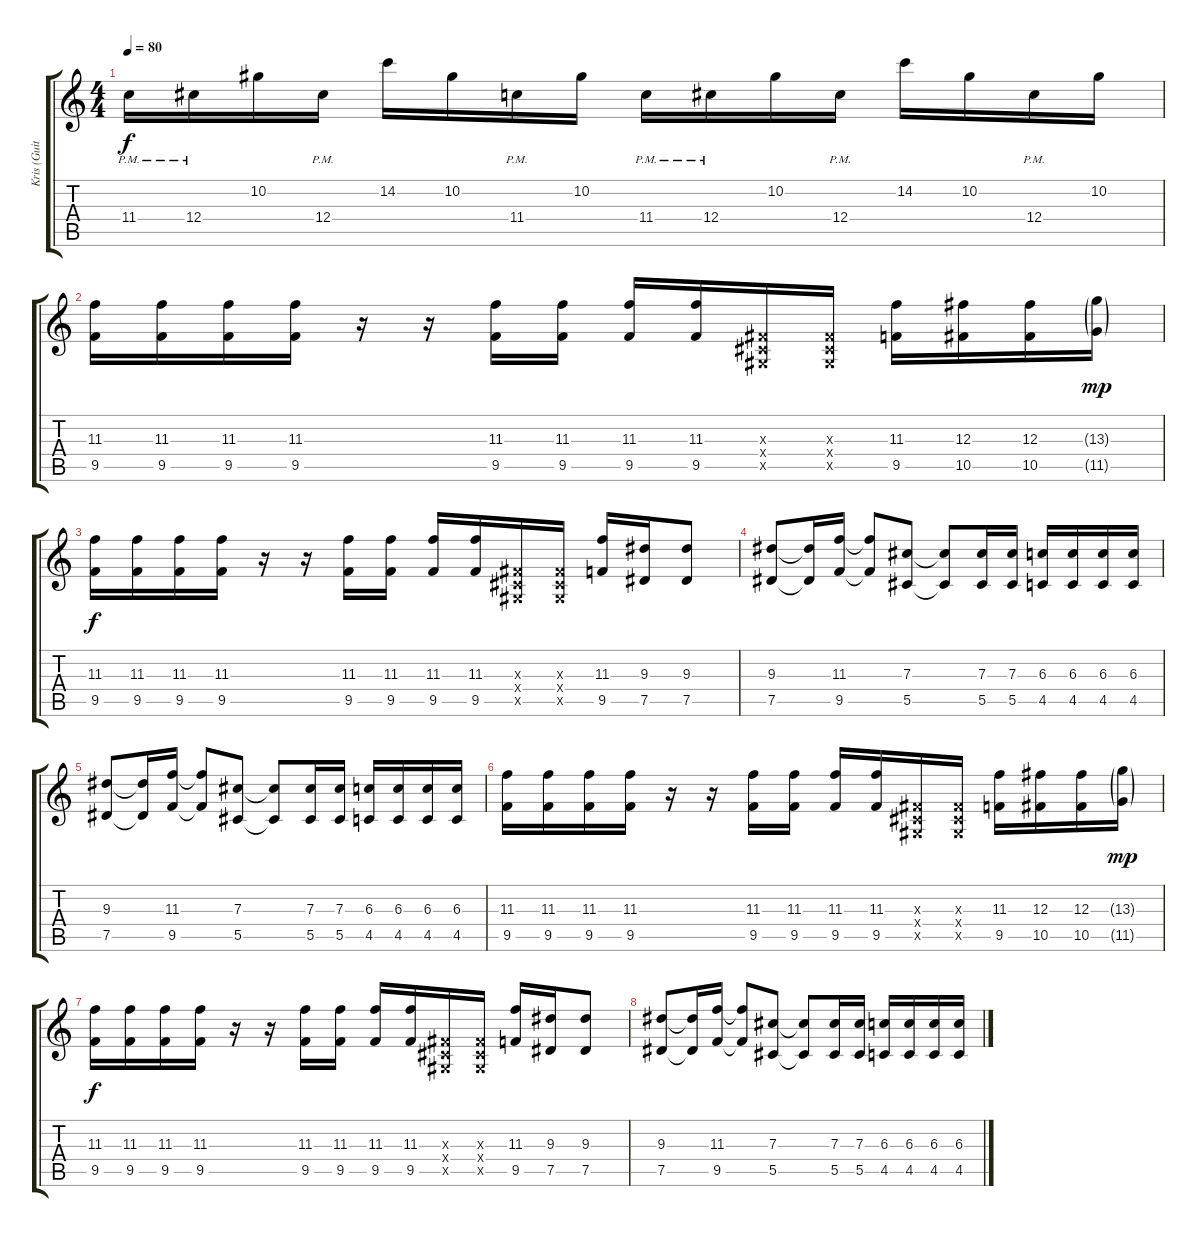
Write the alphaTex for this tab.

\track ("Kris (Guitar 2)" "Kris (Guit") {instrument distortionguitar}
\staff {score tabs}
\tuning (Eb4 Bb3 Gb3 Db3 Ab2 Db2) {hide}
\ts (4 4)
\tempo 80
\clef g2
\ks c
11.4{pm}.16{dy f} 12.4{pm}.16 10.2.16 12.4{pm}.16 14.2.16 10.2.16 11.4{pm}.16 10.2.16 11.4{pm}.16 12.4{pm}.16 10.2.16 12.4{pm}.16 14.2.16 10.2.16 12.4{pm}.16 10.2.16 |
(11.3 9.5).16{volume 11} (11.3 9.5).16 (11.3 9.5).16 (11.3 9.5).16 r.16 r.16 (11.3 9.5).16 (11.3 9.5).16 (11.3 9.5).16 (11.3 9.5).16 (0.3{x} 0.4{x} 0.5{x}).16 (0.3{x} 0.4{x} 0.5{x}).16 (11.3 9.5).16 (12.3 10.5).16 (12.3 10.5).16 (13.3{g} 11.5{g}).16{dy mp} |
(11.3 9.5).16{dy f} (11.3 9.5).16 (11.3 9.5).16 (11.3 9.5).16 r.16 r.16 (11.3 9.5).16 (11.3 9.5).16 (11.3 9.5).16 (11.3 9.5).16 (0.3{x} 0.4{x} 0.5{x}).16 (0.3{x} 0.4{x} 0.5{x}).16 (11.3 9.5).16 (9.3 7.5).16 (9.3 7.5).8 |
(9.3 7.5).8 (9.3{t} 7.5{t}).16 (11.3 9.5).16 (11.3{t} 9.5{t}).8 (7.3 5.5).8 (7.3{t} 5.5{t}).8 (7.3 5.5).16 (7.3 5.5).16 (6.3 4.5).16 (6.3 4.5).16 (6.3 4.5).16 (6.3 4.5).16 |
(9.3 7.5).8 (9.3{t} 7.5{t}).16 (11.3 9.5).16 (11.3{t} 9.5{t}).8 (7.3 5.5).8 (7.3{t} 5.5{t}).8 (7.3 5.5).16 (7.3 5.5).16 (6.3 4.5).16 (6.3 4.5).16 (6.3 4.5).16 (6.3 4.5).16 |
(11.3 9.5).16 (11.3 9.5).16 (11.3 9.5).16 (11.3 9.5).16 r.16 r.16 (11.3 9.5).16 (11.3 9.5).16 (11.3 9.5).16 (11.3 9.5).16 (0.3{x} 0.4{x} 0.5{x}).16 (0.3{x} 0.4{x} 0.5{x}).16 (11.3 9.5).16 (12.3 10.5).16 (12.3 10.5).16 (13.3{g} 11.5{g}).16{dy mp} |
(11.3 9.5).16{dy f} (11.3 9.5).16 (11.3 9.5).16 (11.3 9.5).16 r.16 r.16 (11.3 9.5).16 (11.3 9.5).16 (11.3 9.5).16 (11.3 9.5).16 (0.3{x} 0.4{x} 0.5{x}).16 (0.3{x} 0.4{x} 0.5{x}).16 (11.3 9.5).16 (9.3 7.5).16 (9.3 7.5).8 |
(9.3 7.5).8 (9.3{t} 7.5{t}).16 (11.3 9.5).16 (11.3{t} 9.5{t}).8 (7.3 5.5).8 (7.3{t} 5.5{t}).8 (7.3 5.5).16 (7.3 5.5).16 (6.3 4.5).16 (6.3 4.5).16 (6.3 4.5).16 (6.3 4.5).16
